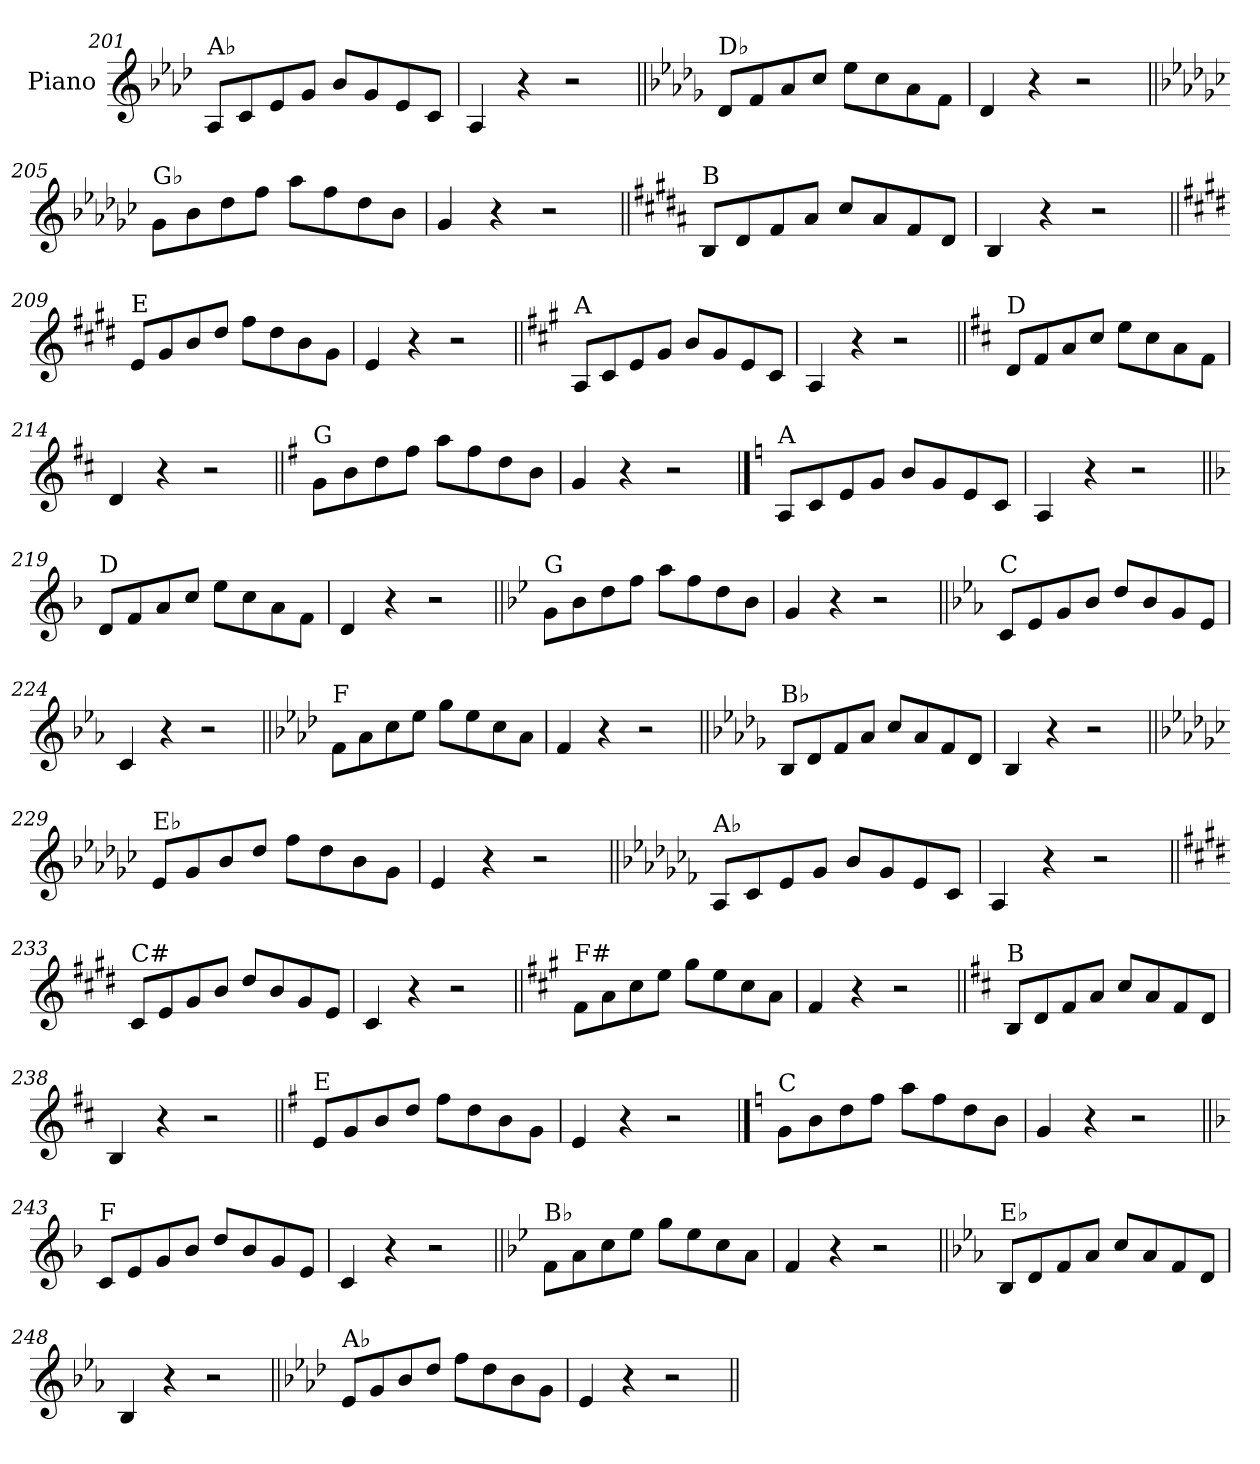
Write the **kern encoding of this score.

**kern
*part1
*staff1
*I"Piano
*I'Pno.
*clefG2
*k[b-e-a-d-]
=201
!LO:TX:a:t=A♭
8A-/L
8c/
8e-/
8g/J
8b-/L
8g/
8e-/
8c/J
=202
4A-/
4r
2r
=203||
*k[b-e-a-d-g-]
!LO:TX:a:t=D♭
8d-/L
8f/
8a-/
8cc/J
8ee-\L
8cc\
8a-\
8f\J
=204
4d-/
4r
2r
!!LO:LB:g=z
=205||
*k[b-e-a-d-g-c-]
!LO:TX:a:t=G♭
8g-\L
8b-\
8dd-\
8ff\J
8aa-\L
8ff\
8dd-\
8b-\J
=206
4g-/
4r
2r
=207||
*k[f#c#g#d#a#]
!LO:TX:a:t=B
8B/L
8d#/
8f#/
8a#/J
8cc#/L
8a#/
8f#/
8d#/J
=208
4B/
4r
2r
=209||
*k[f#c#g#d#]
!LO:TX:a:t=E
8e/L
8g#/
8b/
8dd#/J
8ff#\L
8dd#\
8b\
8g#\J
=210
4e/
4r
2r
!!LO:LB:g=z
=211||
*k[f#c#g#]
!LO:TX:a:t=A
8A/L
8c#/
8e/
8g#/J
8b/L
8g#/
8e/
8c#/J
=212
4A/
4r
2r
=213||
*k[f#c#]
!LO:TX:a:t=D
8d/L
8f#/
8a/
8cc#/J
8ee\L
8cc#\
8a\
8f#\J
=214
4d/
4r
2r
=215||
*k[f#]
!LO:TX:a:t=G
8g\L
8b\
8dd\
8ff#\J
8aa\L
8ff#\
8dd\
8b\J
=216
4g/
4r
2r
!!LO:LB:g=z
==217
*k[]
!LO:TX:a:t=A
8A/L
8c/
8e/
8g/J
8b/L
8g/
8e/
8c/J
=218
4A/
4r
2r
=219||
*k[b-]
!LO:TX:a:t=D
8d/L
8f/
8a/
8cc/J
8ee\L
8cc\
8a\
8f\J
=220
4d/
4r
2r
=221||
*k[b-e-]
!LO:TX:a:t=G
8g\L
8b-\
8dd\
8ff\J
8aa\L
8ff\
8dd\
8b-\J
=222
4g/
4r
2r
!!LO:LB:g=z
=223||
*k[b-e-a-]
!LO:TX:a:t=C
8c/L
8e-/
8g/
8b-/J
8dd/L
8b-/
8g/
8e-/J
=224
4c/
4r
2r
=225||
*k[b-e-a-d-]
!LO:TX:a:t=F
8f\L
8a-\
8cc\
8ee-\J
8gg\L
8ee-\
8cc\
8a-\J
=226
4f/
4r
2r
=227||
*k[b-e-a-d-g-]
!LO:TX:a:t=B♭
8B-/L
8d-/
8f/
8a-/J
8cc/L
8a-/
8f/
8d-/J
=228
4B-/
4r
2r
!!LO:LB:g=z
=229||
*k[b-e-a-d-g-c-]
!LO:TX:a:t=E♭
8e-/L
8g-/
8b-/
8dd-/J
8ff\L
8dd-\
8b-\
8g-\J
=230
4e-/
4r
2r
=231||
*k[b-e-a-d-g-c-f-]
!LO:TX:a:t=A♭
8A-/L
8c-/
8e-/
8g-/J
8b-/L
8g-/
8e-/
8c-/J
=232
4A-/
4r
2r
=233||
*k[f#c#g#d#]
!LO:TX:a:t=C#
8c#/L
8e/
8g#/
8b/J
8dd#/L
8b/
8g#/
8e/J
=234
4c#/
4r
2r
!!LO:LB:g=z
=235||
*k[f#c#g#]
!LO:TX:a:t=F#
8f#\L
8a\
8cc#\
8ee\J
8gg#\L
8ee\
8cc#\
8a\J
=236
4f#/
4r
2r
=237||
*k[f#c#]
!LO:TX:a:t=B
8B/L
8d/
8f#/
8a/J
8cc#/L
8a/
8f#/
8d/J
=238
4B/
4r
2r
=239||
*k[f#]
!LO:TX:a:t=E
8e/L
8g/
8b/
8dd/J
8ff#\L
8dd\
8b\
8g\J
=240
4e/
4r
2r
!!LO:PB:g=z
==241
*k[]
!LO:TX:a:t=C
8g\L
8b\
8dd\
8ff\J
8aa\L
8ff\
8dd\
8b\J
=242
4g/
4r
2r
=243||
*k[b-]
!LO:TX:a:t=F
8c/L
8e/
8g/
8b-/J
8dd/L
8b-/
8g/
8e/J
=244
4c/
4r
2r
=245||
*k[b-e-]
!LO:TX:a:t=B♭
8f\L
8a\
8cc\
8ee-\J
8gg\L
8ee-\
8cc\
8a\J
=246
4f/
4r
2r
!!LO:LB:g=z
=247||
*k[b-e-a-]
!LO:TX:a:t=E♭
8B-/L
8d/
8f/
8a-/J
8cc/L
8a-/
8f/
8d/J
=248
4B-/
4r
2r
=249||
*k[b-e-a-d-]
!LO:TX:a:t=A♭
8e-/L
8g/
8b-/
8dd-/J
8ff\L
8dd-\
8b-\
8g\J
=250
4e-/
4r
2r
=||
*-
